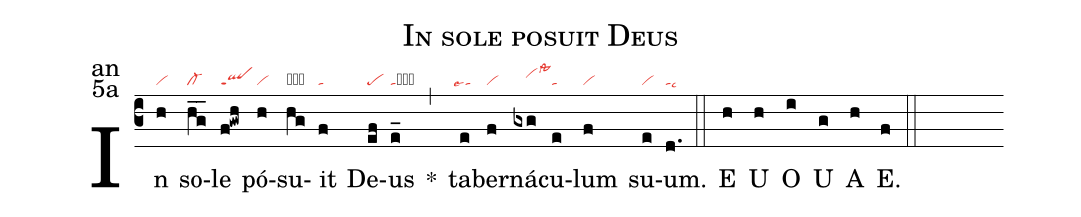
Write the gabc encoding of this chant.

name:In sole posuit Deus;
office-part:an;
mode:5a;
nabc-lines:1;
%%
(c3) In(h|vi) so(hg__|cl-)le(f!gwh|qlppt1) pó(h|vi)su(hg|obci-)it(f|ta) De(ef|pe)us(e_|tacb) <sp>*</sp>(,) ta(e|``talse4)ber(f|vi)ná(gxg|////vihilssta3)cu(e|ta)lum(f|vi) su(e|vi)um.(d.|talsc9) (::)
<eu>E(h) U(h) O(i) U(g) A(h) E.(f) </eu>(::)
